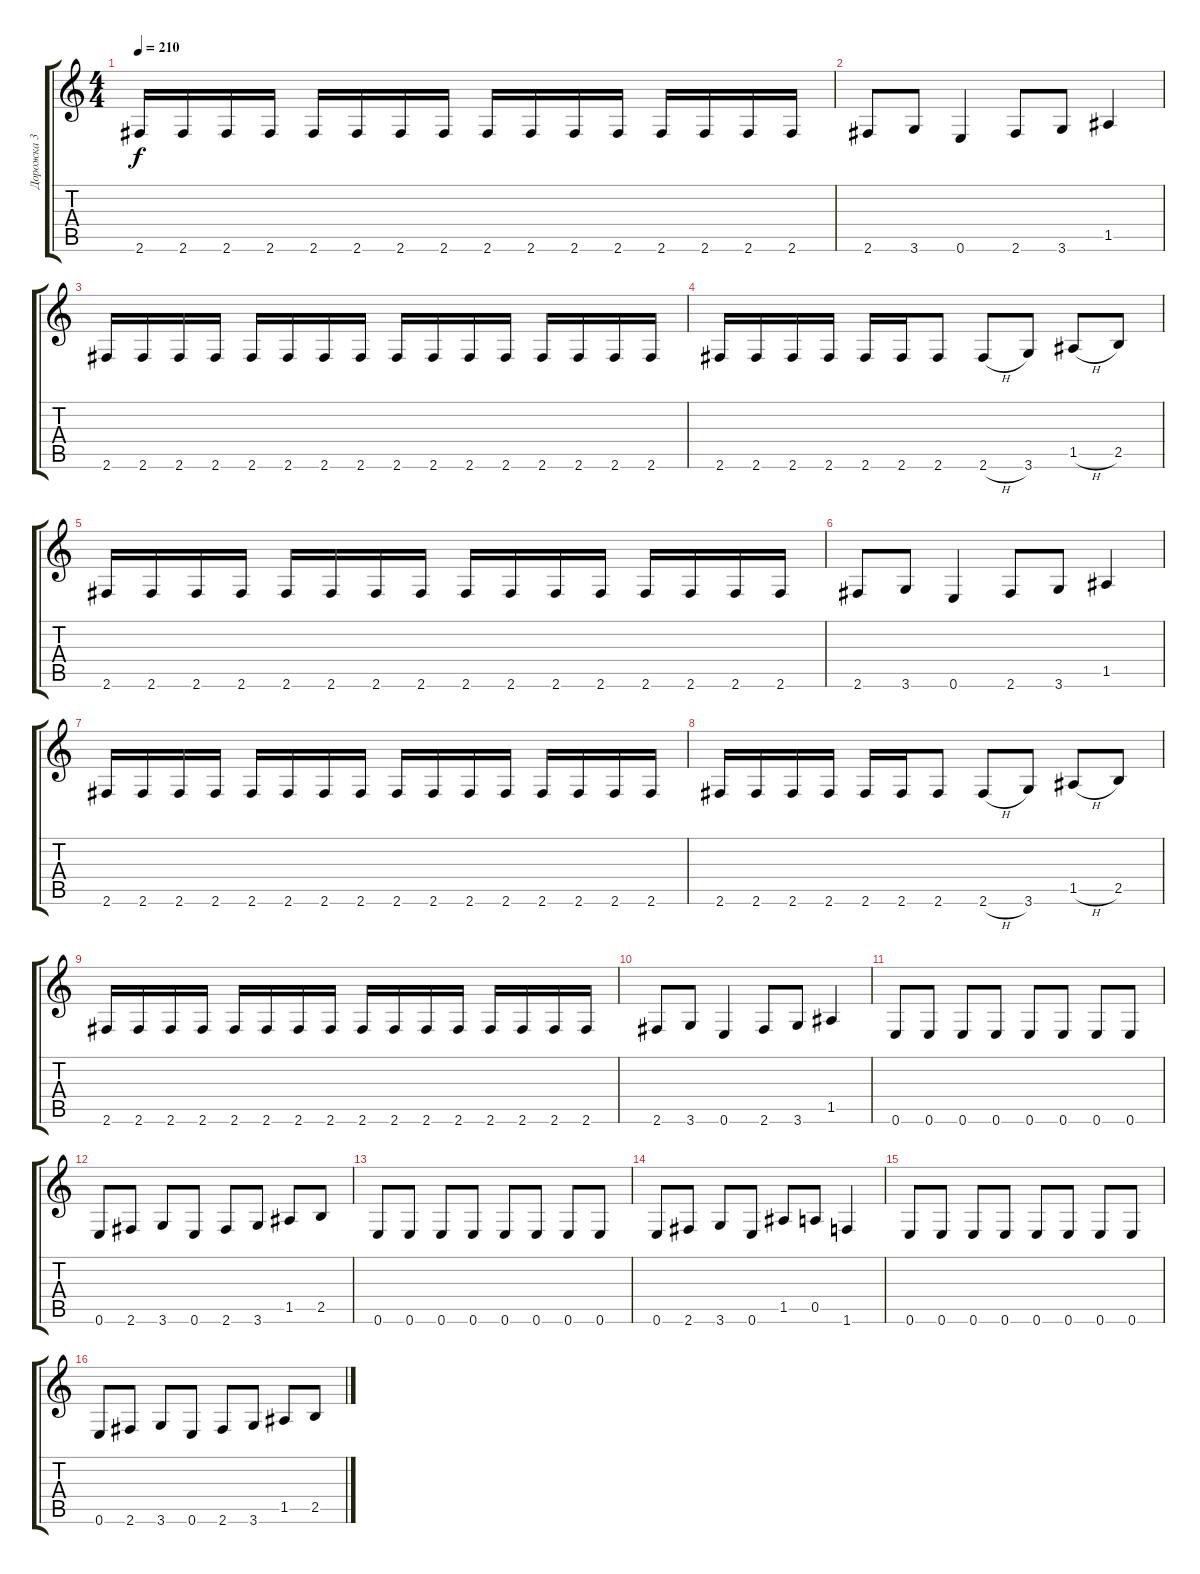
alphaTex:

\track ("Дорожка 3" "Дорожка 3") {instrument overdrivenguitar}
\staff {score tabs}
\tuning (E4 B3 G3 D3 A2 E2) {hide}
\ts (4 4)
\tempo 210
\clef g2
\ks c
2.6.16{dy f} 2.6.16 2.6.16 2.6.16 2.6.16 2.6.16 2.6.16 2.6.16 2.6.16 2.6.16 2.6.16 2.6.16 2.6.16 2.6.16 2.6.16 2.6.16 |
2.6.8 3.6.8 0.6.4 2.6.8 3.6.8 1.5.4 |
2.6.16 2.6.16 2.6.16 2.6.16 2.6.16 2.6.16 2.6.16 2.6.16 2.6.16 2.6.16 2.6.16 2.6.16 2.6.16 2.6.16 2.6.16 2.6.16 |
2.6.16 2.6.16 2.6.16 2.6.16 2.6.16 2.6.16 2.6.8 2.6{h}.8 3.6.8 1.5{h}.8 2.5.8 |
2.6.16 2.6.16 2.6.16 2.6.16 2.6.16 2.6.16 2.6.16 2.6.16 2.6.16 2.6.16 2.6.16 2.6.16 2.6.16 2.6.16 2.6.16 2.6.16 |
2.6.8 3.6.8 0.6.4 2.6.8 3.6.8 1.5.4 |
2.6.16 2.6.16 2.6.16 2.6.16 2.6.16 2.6.16 2.6.16 2.6.16 2.6.16 2.6.16 2.6.16 2.6.16 2.6.16 2.6.16 2.6.16 2.6.16 |
2.6.16 2.6.16 2.6.16 2.6.16 2.6.16 2.6.16 2.6.8 2.6{h}.8 3.6.8 1.5{h}.8 2.5.8 |
2.6.16 2.6.16 2.6.16 2.6.16 2.6.16 2.6.16 2.6.16 2.6.16 2.6.16 2.6.16 2.6.16 2.6.16 2.6.16 2.6.16 2.6.16 2.6.16 |
2.6.8 3.6.8 0.6.4 2.6.8 3.6.8 1.5.4 |
0.6.8 0.6.8 0.6.8 0.6.8 0.6.8 0.6.8 0.6.8 0.6.8 |
0.6.8 2.6.8 3.6.8 0.6.8 2.6.8 3.6.8 1.5.8 2.5.8 |
0.6.8 0.6.8 0.6.8 0.6.8 0.6.8 0.6.8 0.6.8 0.6.8 |
0.6.8 2.6.8 3.6.8 0.6.8 1.5.8 0.5.8 1.6.4 |
0.6.8 0.6.8 0.6.8 0.6.8 0.6.8 0.6.8 0.6.8 0.6.8 |
0.6.8 2.6.8 3.6.8 0.6.8 2.6.8 3.6.8 1.5.8 2.5.8
